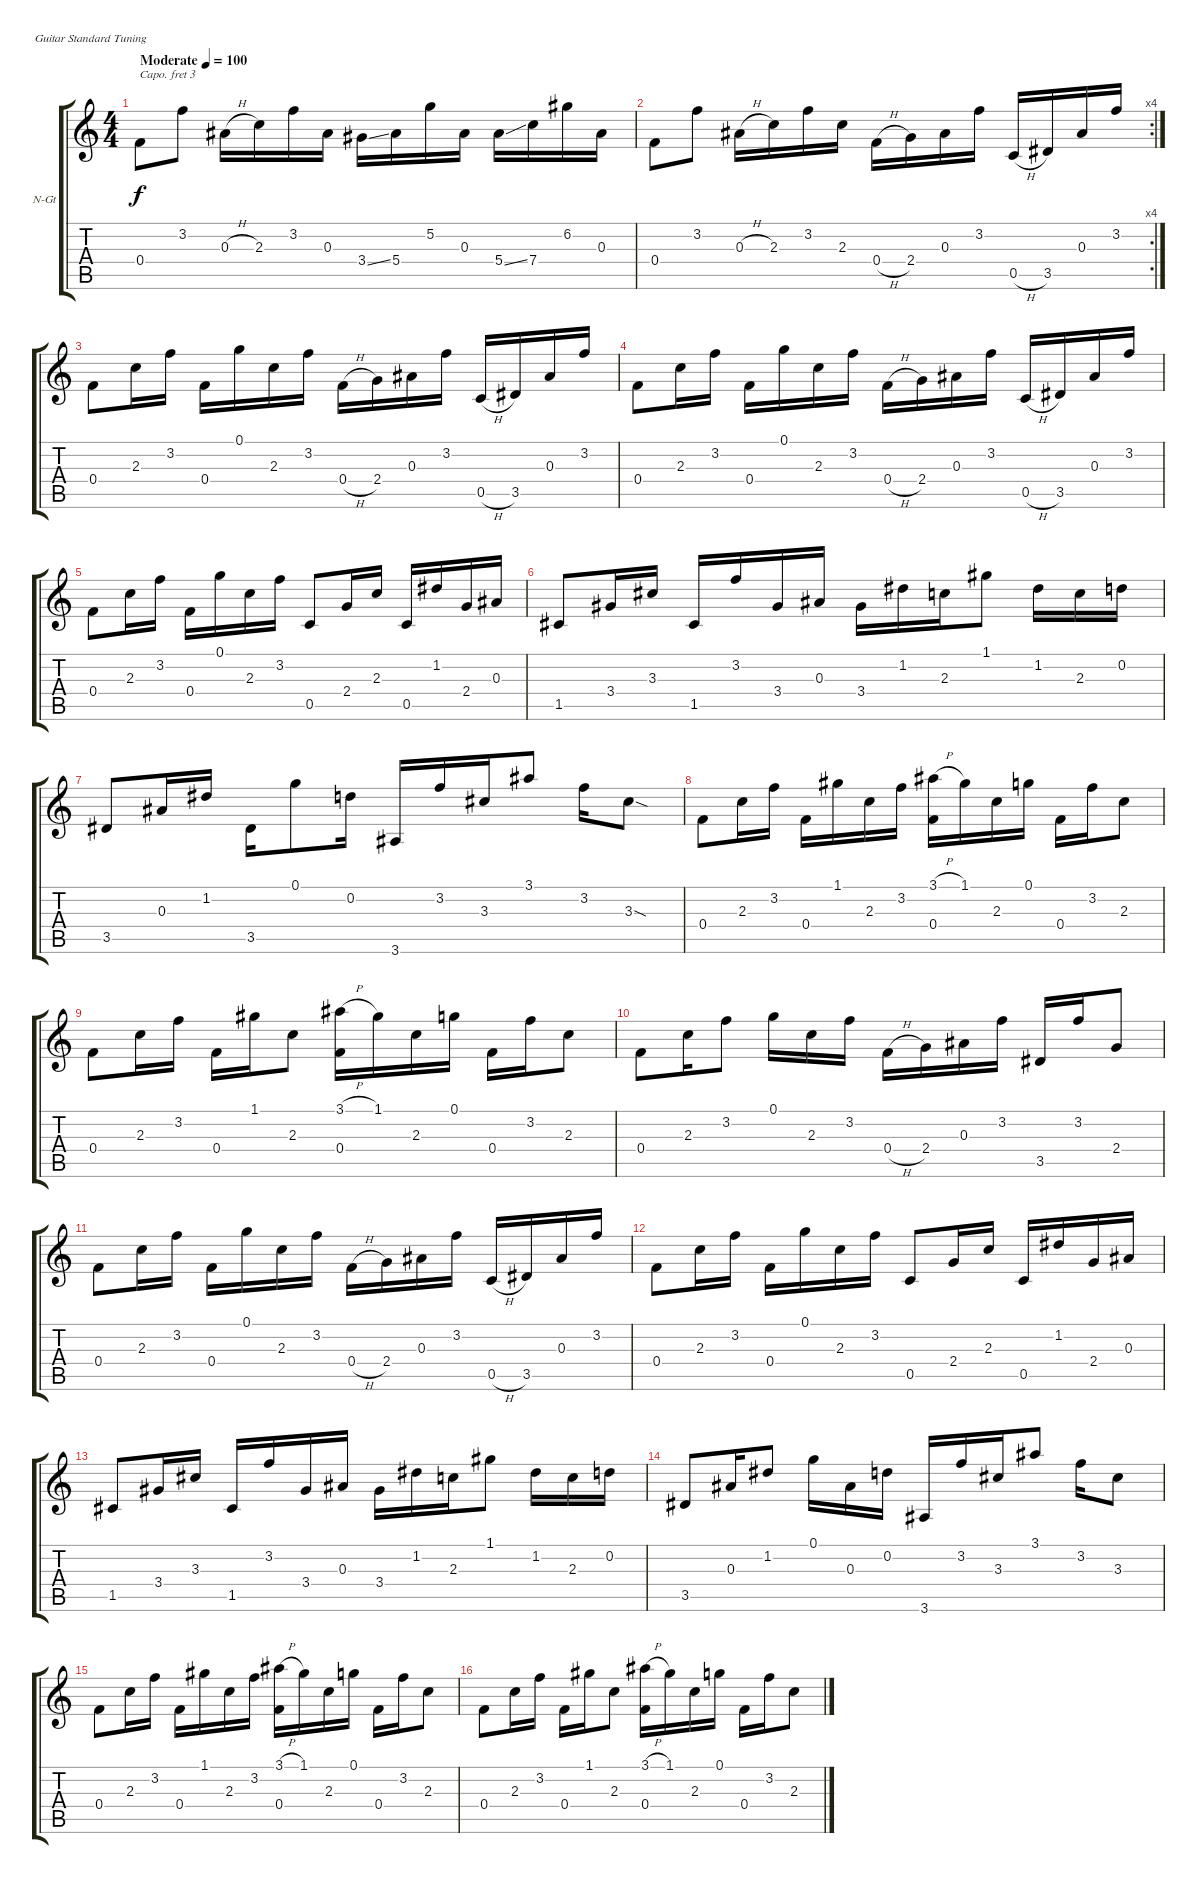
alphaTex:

\bracketExtendMode groupsimilarinstruments
\firstSystemTrackNameOrientation horizontal
\otherSystemsTrackNameOrientation horizontal
\track ("Acoustic" "N-Gt") {instrument acousticguitarnylon}
\staff {score tabs}
\capo 3
\tuning (E4 B3 G3 D3 A2 E2)
\ts (4 4)
\beaming (8 2 2 2 2)
\tempo (100 "Moderate")
\clef g2
\ks c
0.4.8{dy f instrument acousticguitarnylon} 3.2.8 0.3{h}.16 2.3.16 3.2.16 0.3.16 3.4{ss}.16 5.4.16 5.2.16 0.3.16 5.4{ss}.16 7.4.16 6.2.16 0.3.16 |
\rc 4
0.4.8 3.2.8 0.3{h}.16 2.3.16 3.2.16 2.3.16 0.4{h}.16 2.4.16 0.3.16 3.2.16 0.5{h}.16 3.5.16 0.3.16 3.2.16 |
0.4.8 2.3.16 3.2.16 0.4.16 0.1.16 2.3.16 3.2.16 0.4{h}.16 2.4.16 0.3.16 3.2.16 0.5{h}.16 3.5.16 0.3.16 3.2.16 |
0.4.8 2.3.16 3.2.16 0.4.16 0.1.16 2.3.16 3.2.16 0.4{h}.16 2.4.16 0.3.16 3.2.16 0.5{h}.16 3.5.16 0.3.16 3.2.16 |
0.4.8 2.3.16 3.2.16 0.4.16 0.1.16 2.3.16 3.2.16 0.5.8 2.4.16 2.3.16 0.5.16 1.2.16 2.4.16 0.3.16 |
1.5.8 3.4.16 3.3.16 1.5.16 3.2.16 3.4.16 0.3.16 3.4.16 1.2.16 2.3.16 1.1.8 1.2.16 2.3.16 0.2.16 |
3.5.8 0.3.16 1.2.16 3.5.16 0.1.8 0.2.16 3.6.16 3.2.16 3.3.16 3.1.8 3.2.16 3.3{sod}.8 |
0.4.8 2.3.16 3.2.16 0.4.16 1.1.16 2.3.16 3.2.16 (3.1{h} 0.4).16 1.1.16 2.3.16 0.1.16 0.4.16 3.2.16 2.3.8 |
0.4.8 2.3.16 3.2.16 0.4.16 1.1.16 2.3.8 (3.1{h} 0.4).16 1.1.16 2.3.16 0.1.16 0.4.16 3.2.16 2.3.8 |
0.4.8 2.3.16 3.2.8 0.1.16 2.3.16 3.2.16 0.4{h}.16 2.4.16 0.3.16 3.2.16 3.5.16 3.2.16 2.4.8 |
0.4.8 2.3.16 3.2.16 0.4.16 0.1.16 2.3.16 3.2.16 0.4{h}.16 2.4.16 0.3.16 3.2.16 0.5{h}.16 3.5.16 0.3.16 3.2.16 |
0.4.8 2.3.16 3.2.16 0.4.16 0.1.16 2.3.16 3.2.16 0.5.8 2.4.16 2.3.16 0.5.16 1.2.16 2.4.16 0.3.16 |
1.5.8 3.4.16 3.3.16 1.5.16 3.2.16 3.4.16 0.3.16 3.4.16 1.2.16 2.3.16 1.1.8 1.2.16 2.3.16 0.2.16 |
3.5.8 0.3.16 1.2.8 0.1.16 0.3.16 0.2.16 3.6.16 3.2.16 3.3.16 3.1.8 3.2.16 3.3.8 |
0.4.8 2.3.16 3.2.16 0.4.16 1.1.16 2.3.16 3.2.16 (3.1{h} 0.4).16 1.1.16 2.3.16 0.1.16 0.4.16 3.2.16 2.3.8 |
0.4.8 2.3.16 3.2.16 0.4.16 1.1.16 2.3.8 (3.1{h} 0.4).16 1.1.16 2.3.16 0.1.16 0.4.16 3.2.16 2.3.8
